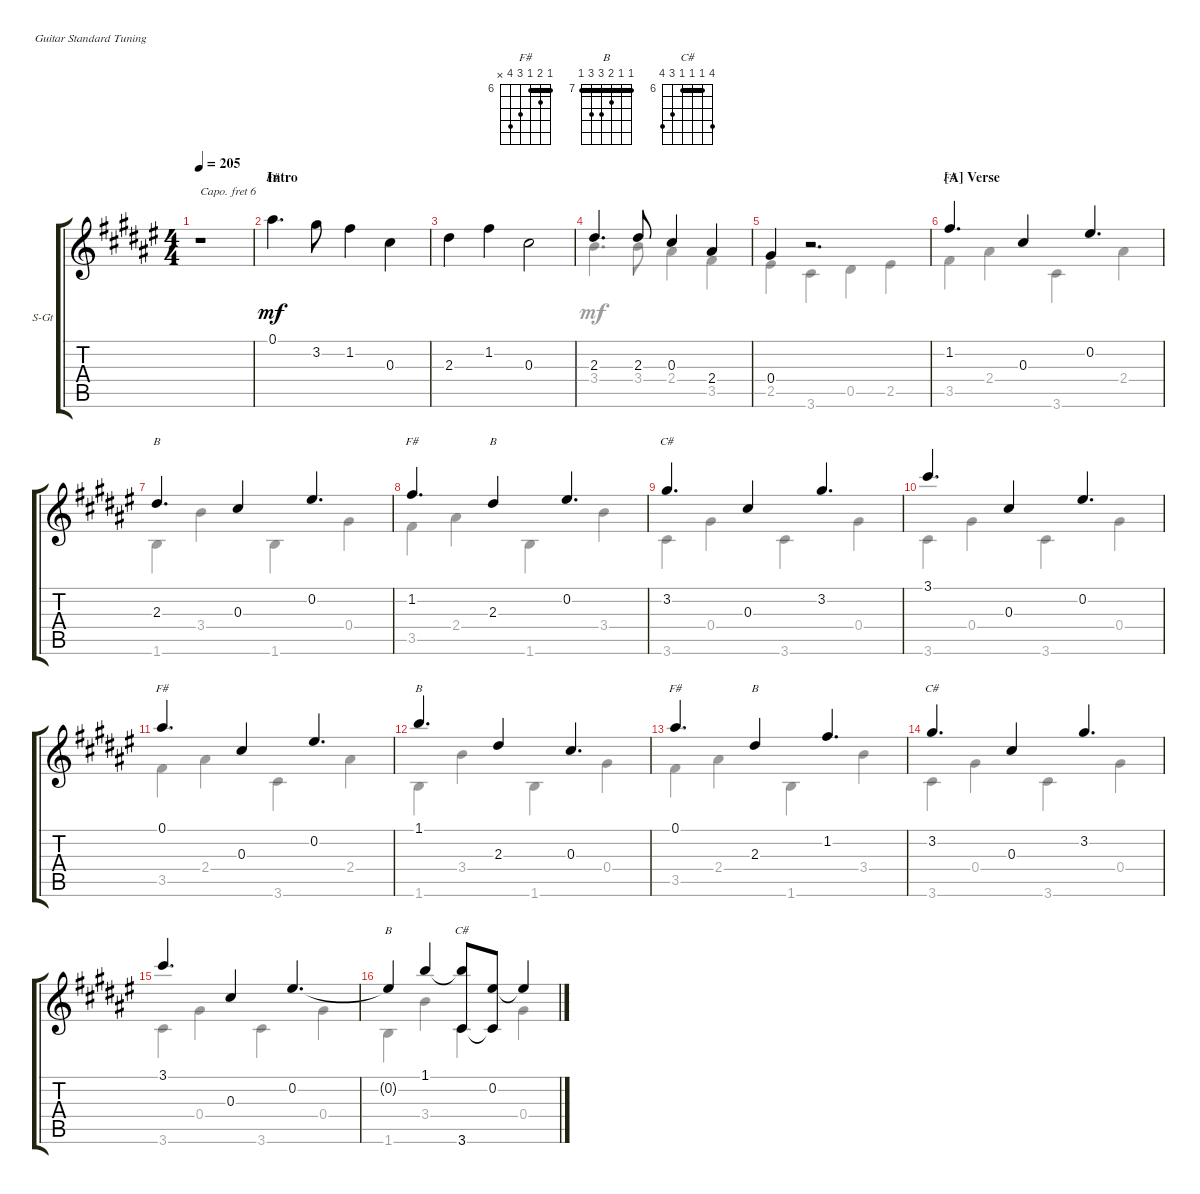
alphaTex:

\defaultSystemsLayout 4
\bracketExtendMode groupsimilarinstruments
\firstSystemTrackNameOrientation horizontal
\otherSystemsTrackNameOrientation horizontal
\track ("Paul's Guitar" "S-Gt") {instrument acousticguitarsteel}
\staff {score tabs}
\capo 6
\tuning (E4 B3 G3 D3 A2 E2)
\chord ("F#" 6 7 6 8 9 9) {firstfret 6}
\chord ("B" 7 7 8 9 9 7) {firstfret 7 barre (7 7)}
\chord ("F#" 6 7 6 8 9 x) {firstfret 6 barre 6}
\chord ("C#" 9 6 6 6 8 9) {firstfret 6 barre (6 6)}
\voice
\ts (4 4)
\tempo 205
\clef g2
\ks f#
r.1{dy mf instrument acousticguitarsteel} |
\section ("" "Intro")
0.1.4{d ch "F#"} 3.2.8 1.2.4 0.3.4 |
2.3.4 1.2.4 0.3.2 |
2.3.4{d} 2.3.8 0.3.4 2.4.4 |
0.4.4 r.2{d} |
\section ("A" "Verse")
1.2.4{d ch "F#"} 0.3.4 0.2.4{d} |
2.3.4{d ch "B"} 0.3.4 0.2.4{d} |
1.2.4{d ch "F#"} 2.3.4{ch "B"} 0.2.4{d} |
3.2.4{d ch "C#"} 0.3.4 3.2.4{d} |
3.1.4{d} 0.3.4 0.2.4{d} |
0.1.4{d ch "F#"} 0.3.4 0.2.4{d} |
1.1.4{d ch "B"} 2.3.4 0.3.4{d} |
0.1.4{d ch "F#"} 2.3.4{ch "B"} 1.2.4{d} |
3.2.4{d ch "C#"} 0.3.4 3.2.4{d} |
3.1.4{d} 0.3.4 0.2.4{d} |
0.2{t}.4{ch "B"} 1.1.4 (1.1{t} 3.6).8{ch "C#"} (0.2 3.6{t}).8 0.2{t}.4
\voice
\clef g2
\ottava regular
\simile none
\ks f#
|
|
|
3.4.4{d} 3.4.8 2.4.4 3.5.4 |
2.5.4 3.6.4 0.5.4 2.5.4 |
3.5.4 2.4.4 3.6.4 2.4.4 |
1.6.4 3.4.4 1.6.4 0.4.4 |
3.5.4 2.4.4 1.6.4 3.4.4 |
3.6.4 0.4.4 3.6.4 0.4.4 |
3.6.4 0.4.4 3.6.4 0.4.4 |
3.5.4 2.4.4 3.6.4 2.4.4 |
1.6.4 3.4.4 1.6.4 0.4.4 |
3.5.4 2.4.4 1.6.4 3.4.4 |
3.6.4 0.4.4 3.6.4 0.4.4 |
3.6.4 0.4.4 3.6.4 0.4.4 |
1.6.4 3.4.4 3.6.4 0.4.4
